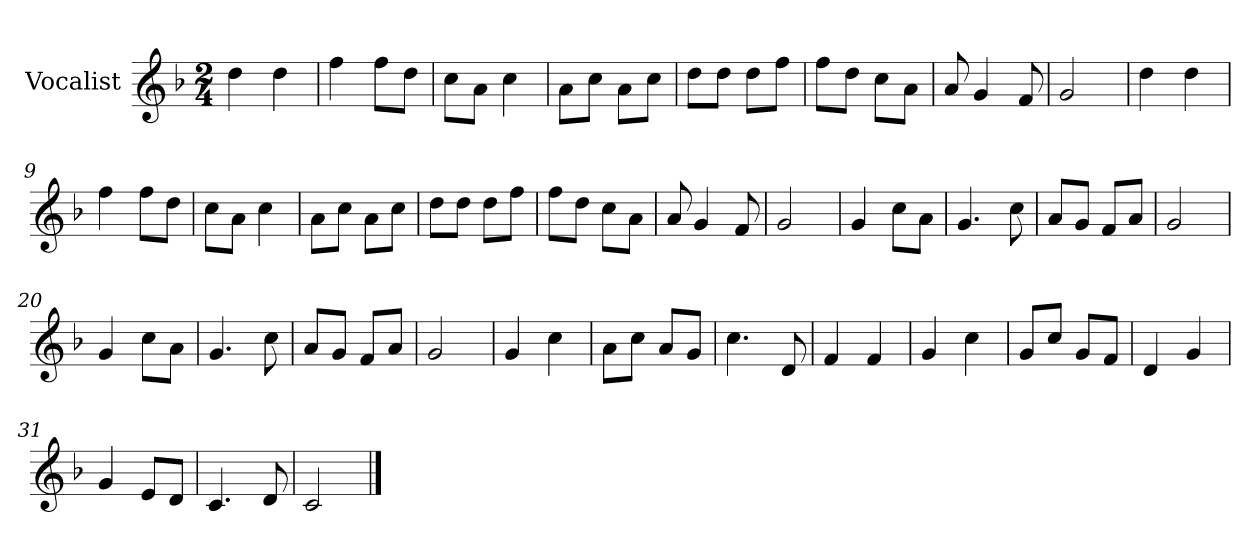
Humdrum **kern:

**kern
*part1
*staff1
*I"Vocalist
*k[b-]
*F:
*M2/4
=
4dd
4dd
=1
4ff
8ffL
8ddJ
=2
8ccL
8aJ
4cc
=3
8aL
8ccJ
8aL
8ccJ
=4
8ddL
8ddJ
8ddL
8ffJ
=5
8ffL
8ddJ
8ccL
8aJ
=6
8a
4g
8f
=7
2g
=8
4dd
4dd
=9
4ff
8ffL
8ddJ
=10
8ccL
8aJ
4cc
=11
8aL
8ccJ
8aL
8ccJ
=12
8ddL
8ddJ
8ddL
8ffJ
=13
8ffL
8ddJ
8ccL
8aJ
=14
8a
4g
8f
=15
2g
=16
4g
8ccL
8aJ
=17
4.g
8cc
=18
8aL
8gJ
8fL
8aJ
=19
2g
=20
4g
8ccL
8aJ
=21
4.g
8cc
=22
8aL
8gJ
8fL
8aJ
=23
2g
=24
4g
4cc
=25
8aL
8ccJ
8aL
8gJ
=26
4.cc
8d
=27
4f
4f
=28
4g
4cc
=29
8gL
8ccJ
8gL
8fJ
=30
4d
4g
=31
4g
8eL
8dJ
=32
4.c
8d
=33
2c
==
*-
